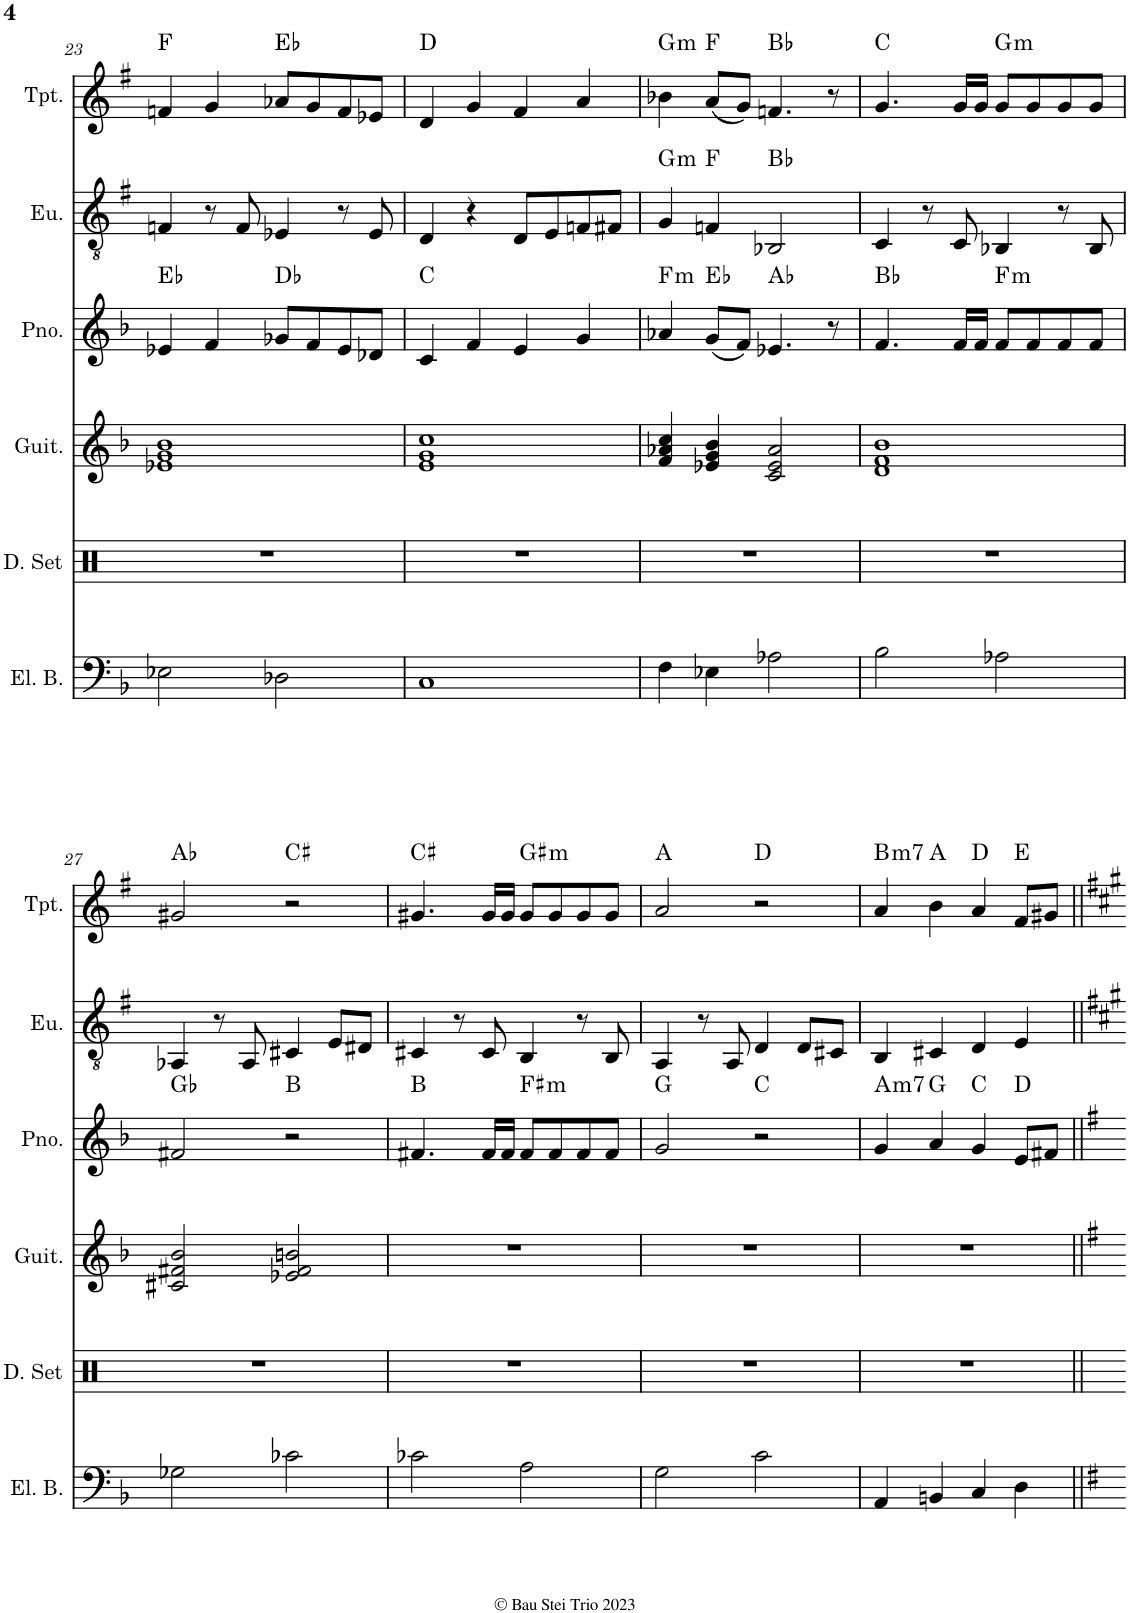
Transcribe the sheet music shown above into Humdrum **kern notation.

**kern	**kern	**kern	**kern	**harte	**kern	**harte	**kern	**harte
*part6	*part5	*part4	*part3	*part3	*part2	*part2	*part1	*part1
*staff6	*staff5	*staff4	*staff3	*	*staff2	*	*staff1	*
*I"Electric Bass	*I"Drumset	*I"Acoustic Guitar	*I"Piano	*	*I"Euphonium	*	*I"Trumpet	*
*I'El. B.	*I'D. Set	*I'Guit.	*I'Pno.	*	*I'Eu.	*	*I'Tpt.	*
!!LO:PB:g=z
*clefF4	*clefX	*clefG2	*clefG2	*	*clefGv2	*	*clefG2	*
*Trd7c12	*	*	*	*	*Trd1c2	*	*Trd1c2	*
*k[b-]	*k[]	*k[b-]	*k[b-]	*	*k[f#]	*	*k[f#]	*
*M4/4	*M4/4	*M4/4	*M4/4	*	*M4/4	*	*M4/4	*
=23	=23	=23	=23	=23	=23	=23	=23	=23
!	!	!	!	!LO:H:kt=N.C.	!	!	!	!LO:H:kt=N.C.
2E-X\	1r	1e-X 1g 1b-	4e-X/	N	4Fn/	.	4fn/	N
.	.	.	4f/	.	8r	.	4g/	.
.	.	.	.	.	8F/	.	.	.
!	!	!	!	!LO:H:kt=N.C.	!	!	!	!LO:H:kt=N.C.
2D-X\	.	.	8g-X/L	N	4E-X/	.	8a-X/L	N
.	.	.	8f/	.	.	.	8g/	.
.	.	.	8e-/	.	8r	.	8f/	.
.	.	.	8d-X/J	.	8E-/	.	8e-X/J	.
=24	=24	=24	=24	=24	=24	=24	=24	=24
!	!	!	!	!LO:H:kt=N.C.	!	!	!	!LO:H:kt=N.C.
1C	1r	1e 1g 1cc	4c/	N	4D/	.	4d/	N
.	.	.	4f/	.	4r	.	4g/	.
.	.	.	4e/	.	8D/L	.	4f#/	.
.	.	.	.	.	8E/	.	.	.
.	.	.	4g/	.	8Fn/	.	4a/	.
.	.	.	.	.	8F#X/J	.	.	.
=25	=25	=25	=25	=25	=25	=25	=25	=25
!	!	!	!	!LO:H:kt=m	!	!LO:H:kt=m	!	!LO:H:kt=m
4F\	1r	4f/ 4a-X/ 4cc/	4a-X/	F:min	4G/	G:min	4b-X\	G:min
4E-X\	.	4e-X/ 4g/ 4b-/	(8g/L	Eb:maj	4Fn/	F:maj	(8a/L	F:maj
.	.	.	8f/J)	.	.	.	8g/J)	.
2A-X\	.	2c/ 2e-/ 2a-/	4.e-X/	Ab:maj	2BB-X/	Bb:maj	4.fn/	Bb:maj
.	.	.	8r	.	.	.	8r	.
=26	=26	=26	=26	=26	=26	=26	=26	=26
2B-\	1r	1d 1f 1b-	4.f/	Bb:maj	4C/	.	4.g/	C:maj
.	.	.	.	.	8r	.	.	.
.	.	.	16f/LL	.	8C/	.	16g/LL	.
.	.	.	16f/JJ	.	.	.	16g/JJ	.
!	!	!	!	!LO:H:kt=m	!	!	!	!LO:H:kt=m
2A-X\	.	.	8f/L	F:min	4BB-X/	.	8g/L	G:min
.	.	.	8f/	.	.	.	8g/	.
.	.	.	8f/	.	8r	.	8g/	.
.	.	.	8f/J	.	8BB-/	.	8g/J	.
!!LO:LB:g=z
=27	=27	=27	=27	=27	=27	=27	=27	=27
2G-X\	1r	2c#X/ 2f#X/ 2b-/	2f#X/	Gb:maj	4AA-X/	.	2g#X/	Ab:maj
.	.	.	.	.	8r	.	.	.
.	.	.	.	.	8AA-/	.	.	.
2c-X\	.	2e-X/ 2f#/ 2bn/	2r	B:maj	4C#X/	.	2r	C#:maj
.	.	.	.	.	8E/L	.	.	.
.	.	.	.	.	8D#X/J	.	.	.
=28	=28	=28	=28	=28	=28	=28	=28	=28
2c-X\	1r	1r	4.f#X/	B:maj	4C#X/	.	4.g#X/	C#:maj
.	.	.	.	.	8r	.	.	.
.	.	.	16f#/LL	.	8C#/	.	16g#/LL	.
.	.	.	16f#/JJ	.	.	.	16g#/JJ	.
!	!	!	!	!LO:H:kt=m	!	!	!	!LO:H:kt=m
2A\	.	.	8f#/L	F#:min	4BB/	.	8g#/L	G#:min
.	.	.	8f#/	.	.	.	8g#/	.
.	.	.	8f#/	.	8r	.	8g#/	.
.	.	.	8f#/J	.	8BB/	.	8g#/J	.
=29	=29	=29	=29	=29	=29	=29	=29	=29
2G\	1r	1r	2g/	G:maj	4AA/	.	2a/	A:maj
.	.	.	.	.	8r	.	.	.
.	.	.	.	.	8AA/	.	.	.
!	!	!	!	!LO:H:kt=N.C.	!	!	!	!LO:H:kt=N.C.
2c\	.	.	2r	N	4D/	.	2r	N
.	.	.	.	.	8D/L	.	.	.
.	.	.	.	.	8C#X/J	.	.	.
=30	=30	=30	=30	=30	=30	=30	=30	=30
!	!	!	!	!LO:H:kt=m7	!	!	!	!LO:H:kt=m7
4AA/	1r	1r	4g/	A:min7	4BB/	.	4a/	B:min7
4BBn/	.	.	4a/	G:maj	4C#X/	.	4b\	A:maj
!	!	!	!	!LO:H:kt=N.C.	!	!	!	!LO:H:kt=N.C.
4C/	.	.	4g/	N	4D/	.	4a/	N
!	!	!	!	!LO:H:kt=N.C.	!	!	!	!LO:H:kt=N.C.
4D\	.	.	8e/L	N	4E/	.	8f#/L	N
.	.	.	8f#X/J	.	.	.	8g#X/J	.
=||	=||	=||	=||	=||	=||	=||	=||	=||
*-	*-	*-	*-	*-	*-	*-	*-	*-
